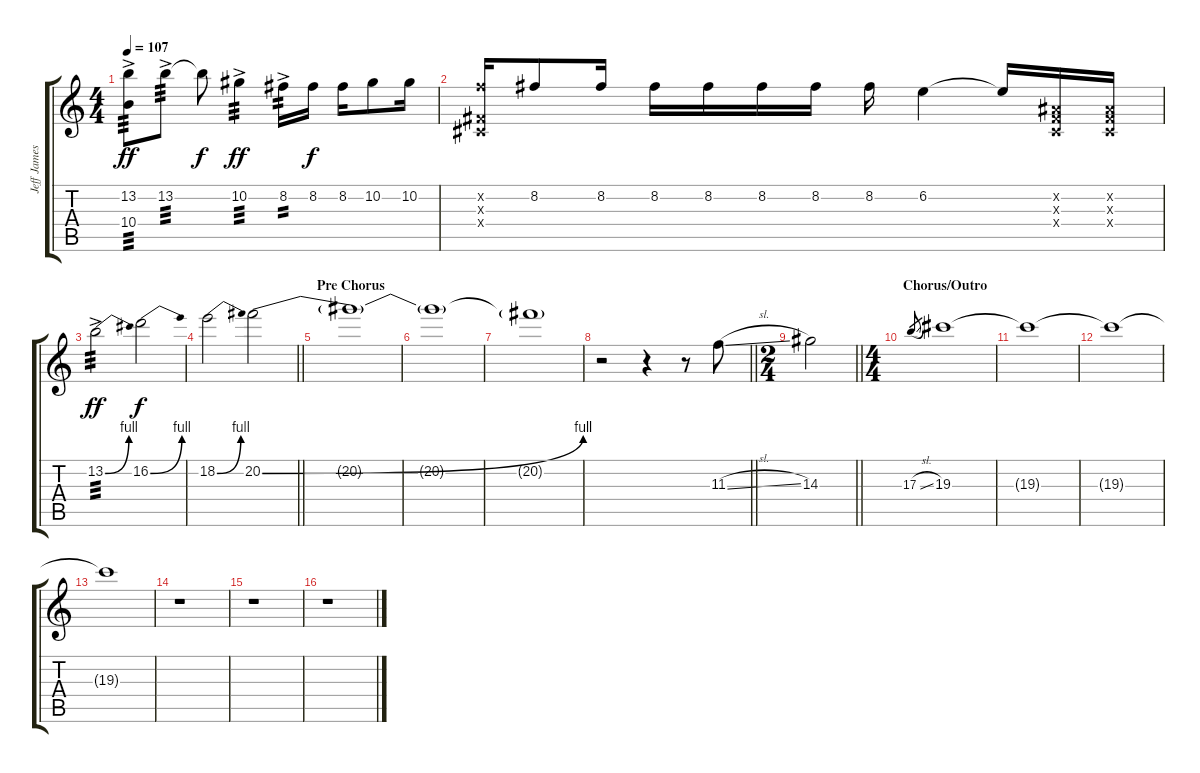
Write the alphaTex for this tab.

\track ("Jeff James (Lead Guitar)" "Jeff James") {instrument distortionguitar}
\staff {score tabs}
\tuning (Eb4 Bb3 Gb3 Db3 Ab2 Db2) {hide}
\ts (4 4)
\tempo 107
\clef g2
\ks c
(13.2{ac} 10.4{t}).8{tp 3 dy ff} 13.2{ac}.8{tp 3} 13.2{t}.8{dy f} 10.2{ac}.4{tp 3 dy ff} 8.2{ac}.16{tp 2} 8.2.16{dy f} 8.2.16 10.2.8 10.2.16 |
(7.2{x} 0.3{x} 0.4{x}).16 8.2.8 8.2.16 8.2.16 8.2.16 8.2.16 8.2.16 8.2.16 6.2.4 6.2{t}.16 (0.2{x} 0.3{x} 0.4{x}).16 (0.2{x} 0.3{x} 0.4{x}).16 |
13.2{be (bend 0 0 60 4) ac}.2{tp 3 dy ff} 16.2{be (bend 0 0 60 4)}.2{dy f} |
\barLineRight lightlight
18.2{be (bend 0 0 60 4)}.2 20.2{be (bend 0 0 60 4)}.2 |
\section ("" "Pre Chorus")
20.2{t}.1{volume 0} |
20.2{t}.1 |
20.2{t}.1 |
\barLineRight lightlight
r.2 r.4 r.8 11.3{sl}.8{volume 15} |
\ts (2 4)
\barLineRight lightlight
14.3.2 |
\ts (4 4)
\section ("" "Chorus/Outro")
17.3{sl}.8{gr} 19.3.1{volume 0} |
19.3{t}.1 |
19.3{t}.1 |
19.3{t}.1 |
r.1 |
r.1 |
r.1
